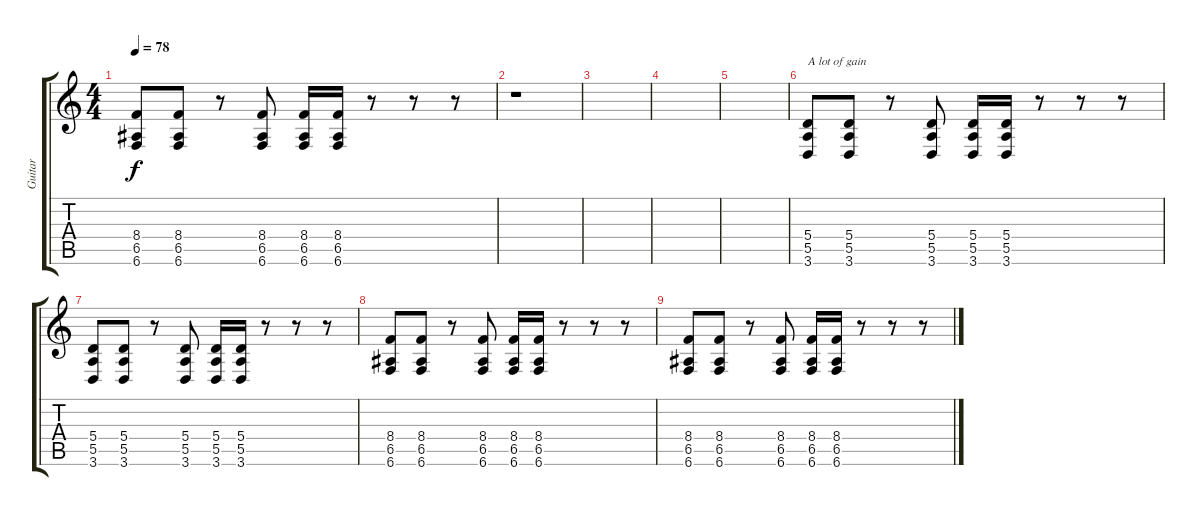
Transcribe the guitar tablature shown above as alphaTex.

\track ("Guitar" "Guitar") {instrument overdrivenguitar}
\staff {score tabs}
\tuning (B3 Gb3 D3 A2 E2 B1) {hide}
\ts (4 4)
\tempo 78
\clef g2
\ks c
(8.4 6.5 6.6).8{dy f} (8.4 6.5 6.6).8 r.8 (8.4 6.5 6.6).8 (8.4 6.5 6.6).16 (8.4 6.5 6.6).16 r.8 r.8 r.8 |
r.1{txt " "} |
|
|
|
(5.4 5.5 3.6).8{txt "A lot of gain"} (5.4 5.5 3.6).8 r.8 (5.4 5.5 3.6).8 (5.4 5.5 3.6).16 (5.4 5.5 3.6).16 r.8 r.8 r.8 |
(5.4 5.5 3.6).8 (5.4 5.5 3.6).8 r.8 (5.4 5.5 3.6).8 (5.4 5.5 3.6).16 (5.4 5.5 3.6).16 r.8 r.8 r.8 |
(8.4 6.5 6.6).8 (8.4 6.5 6.6).8 r.8 (8.4 6.5 6.6).8 (8.4 6.5 6.6).16 (8.4 6.5 6.6).16 r.8 r.8 r.8 |
(8.4 6.5 6.6).8 (8.4 6.5 6.6).8 r.8 (8.4 6.5 6.6).8 (8.4 6.5 6.6).16 (8.4 6.5 6.6).16 r.8 r.8 r.8
